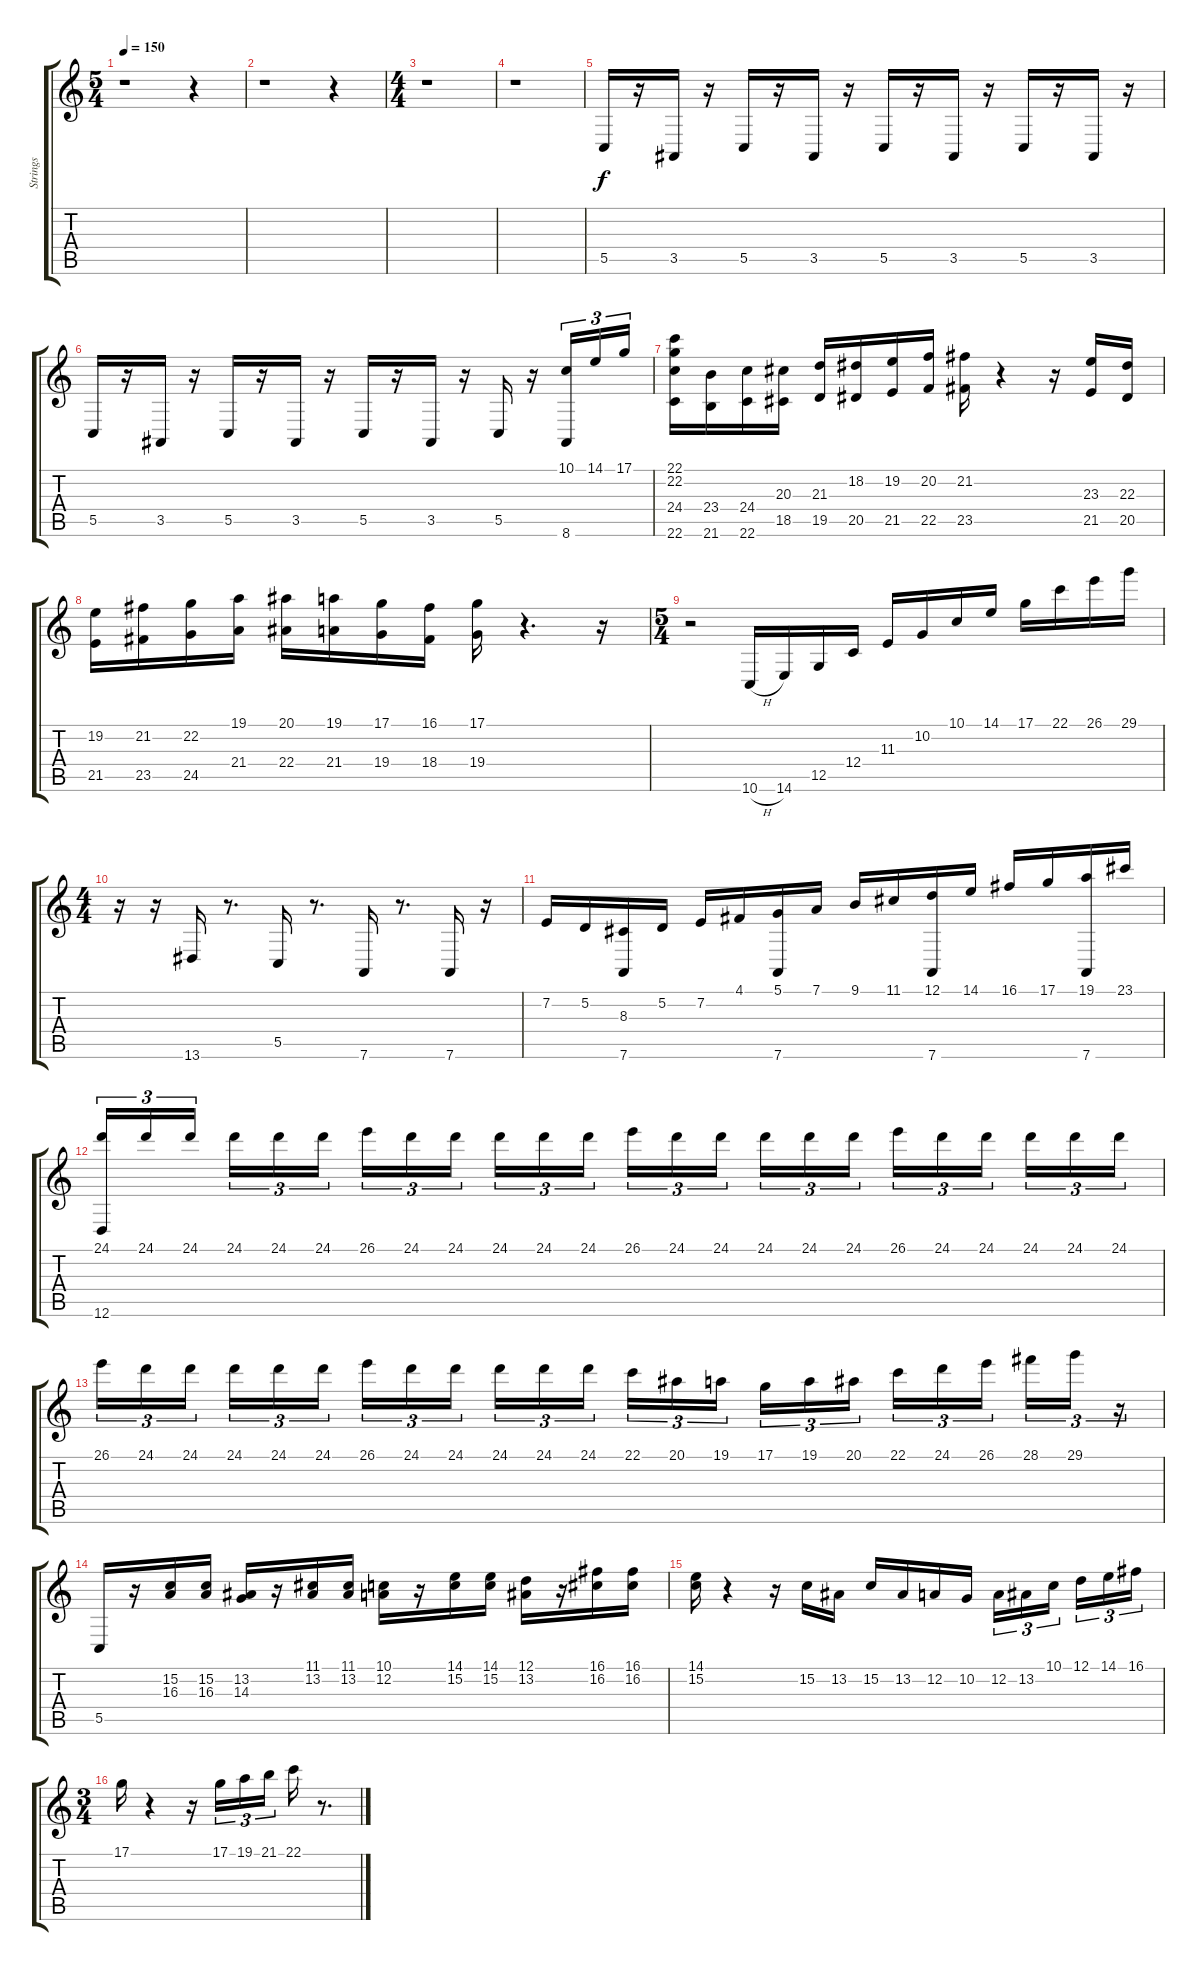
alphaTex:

\track ("Strings" "Strings") {instrument stringensemble1}
\staff {score tabs}
\tuning (D4 A3 F3 C3 G2 D2) {hide}
\ts (5 4)
\tempo 150
\clef g2
\ks c
r.1{dy fff} r.4 |
r.1 r.4 |
\ts (4 4)
r.1 |
r.1 |
5.5.16{dy f} r.16 3.5.16 r.16 5.5.16 r.16 3.5.16 r.16 5.5.16 r.16 3.5.16 r.16 5.5.16 r.16 3.5.16 r.16 |
5.5.16 r.16 3.5.16 r.16 5.5.16 r.16 3.5.16 r.16 5.5.16 r.16 3.5.16 r.16 5.5.16 r.16 (10.1 8.6).16{tu (3 2)} 14.1.16{tu (3 2)} 17.1.16{tu (3 2)} |
(22.1 22.2 24.4 22.6).16 (23.4 21.6).16 (24.4 22.6).16 (20.3 18.5).16 (21.3 19.5).16 (18.2 20.5).16 (19.2 21.5).16 (20.2 22.5).16 (21.2 23.5).16 r.4 r.16 (23.3 21.5).16 (22.3 20.5).16 |
(19.2 21.5).16 (21.2 23.5).16 (22.2 24.5).16 (19.1 21.4).16 (20.1 22.4).16 (19.1 21.4).16 (17.1 19.4).16 (16.1 18.4).16 (17.1 19.4).16 r.4{d} r.16 |
\ts (5 4)
r.2 10.6{h}.16 14.6.16 12.5.16 12.4.16 11.3.16 10.2.16 10.1.16 14.1.16 17.1.16 22.1.16 26.1.16 29.1.16 |
\ts (4 4)
r.16 r.16 13.6.16 r.8{d} 5.5.16 r.8{d} 7.6.16 r.8{d} 7.6.16 r.16 |
7.2.16 5.2.16 (8.3 7.6).16 5.2.16 7.2.16 4.1.16 (5.1 7.6).16 7.1.16 9.1.16 11.1.16 (12.1 7.6).16 14.1.16 16.1.16 17.1.16 (19.1 7.6).16 23.1.16 |
(24.1 12.6).16{tu (3 2)} 24.1.16{tu (3 2)} 24.1.16{tu (3 2)} 24.1.16{tu (3 2)} 24.1.16{tu (3 2)} 24.1.16{tu (3 2)} 26.1.16{tu (3 2)} 24.1.16{tu (3 2)} 24.1.16{tu (3 2)} 24.1.16{tu (3 2)} 24.1.16{tu (3 2)} 24.1.16{tu (3 2)} 26.1.16{tu (3 2)} 24.1.16{tu (3 2)} 24.1.16{tu (3 2)} 24.1.16{tu (3 2)} 24.1.16{tu (3 2)} 24.1.16{tu (3 2)} 26.1.16{tu (3 2)} 24.1.16{tu (3 2)} 24.1.16{tu (3 2)} 24.1.16{tu (3 2)} 24.1.16{tu (3 2)} 24.1.16{tu (3 2)} |
26.1.16{tu (3 2)} 24.1.16{tu (3 2)} 24.1.16{tu (3 2)} 24.1.16{tu (3 2)} 24.1.16{tu (3 2)} 24.1.16{tu (3 2)} 26.1.16{tu (3 2)} 24.1.16{tu (3 2)} 24.1.16{tu (3 2)} 24.1.16{tu (3 2)} 24.1.16{tu (3 2)} 24.1.16{tu (3 2)} 22.1.16{tu (3 2)} 20.1.16{tu (3 2)} 19.1.16{tu (3 2)} 17.1.16{tu (3 2)} 19.1.16{tu (3 2)} 20.1.16{tu (3 2)} 22.1.16{tu (3 2)} 24.1.16{tu (3 2)} 26.1.16{tu (3 2)} 28.1.16{tu (3 2)} 29.1.16{tu (3 2)} r.16{tu (3 2)} |
5.5.16 r.16 (15.2 16.3).16 (15.2 16.3).16 (13.2 14.3).16 r.16 (11.1 13.2).16 (11.1 13.2).16 (10.1 12.2).16 r.16 (14.1 15.2).16 (14.1 15.2).16 (12.1 13.2).16 r.16 (16.1 16.2).16 (16.1 16.2).16 |
(14.1 15.2).16 r.4 r.16 15.2.16 13.2.16 15.2.16 13.2.16 12.2.16 10.2.16 12.2.16{tu (3 2)} 13.2.16{tu (3 2)} 10.1.16{tu (3 2)} 12.1.16{tu (3 2)} 14.1.16{tu (3 2)} 16.1.16{tu (3 2)} |
\ts (3 4)
17.1.16 r.4 r.16 17.1.16{tu (3 2)} 19.1.16{tu (3 2)} 21.1.16{tu (3 2)} 22.1.16 r.8{d}
